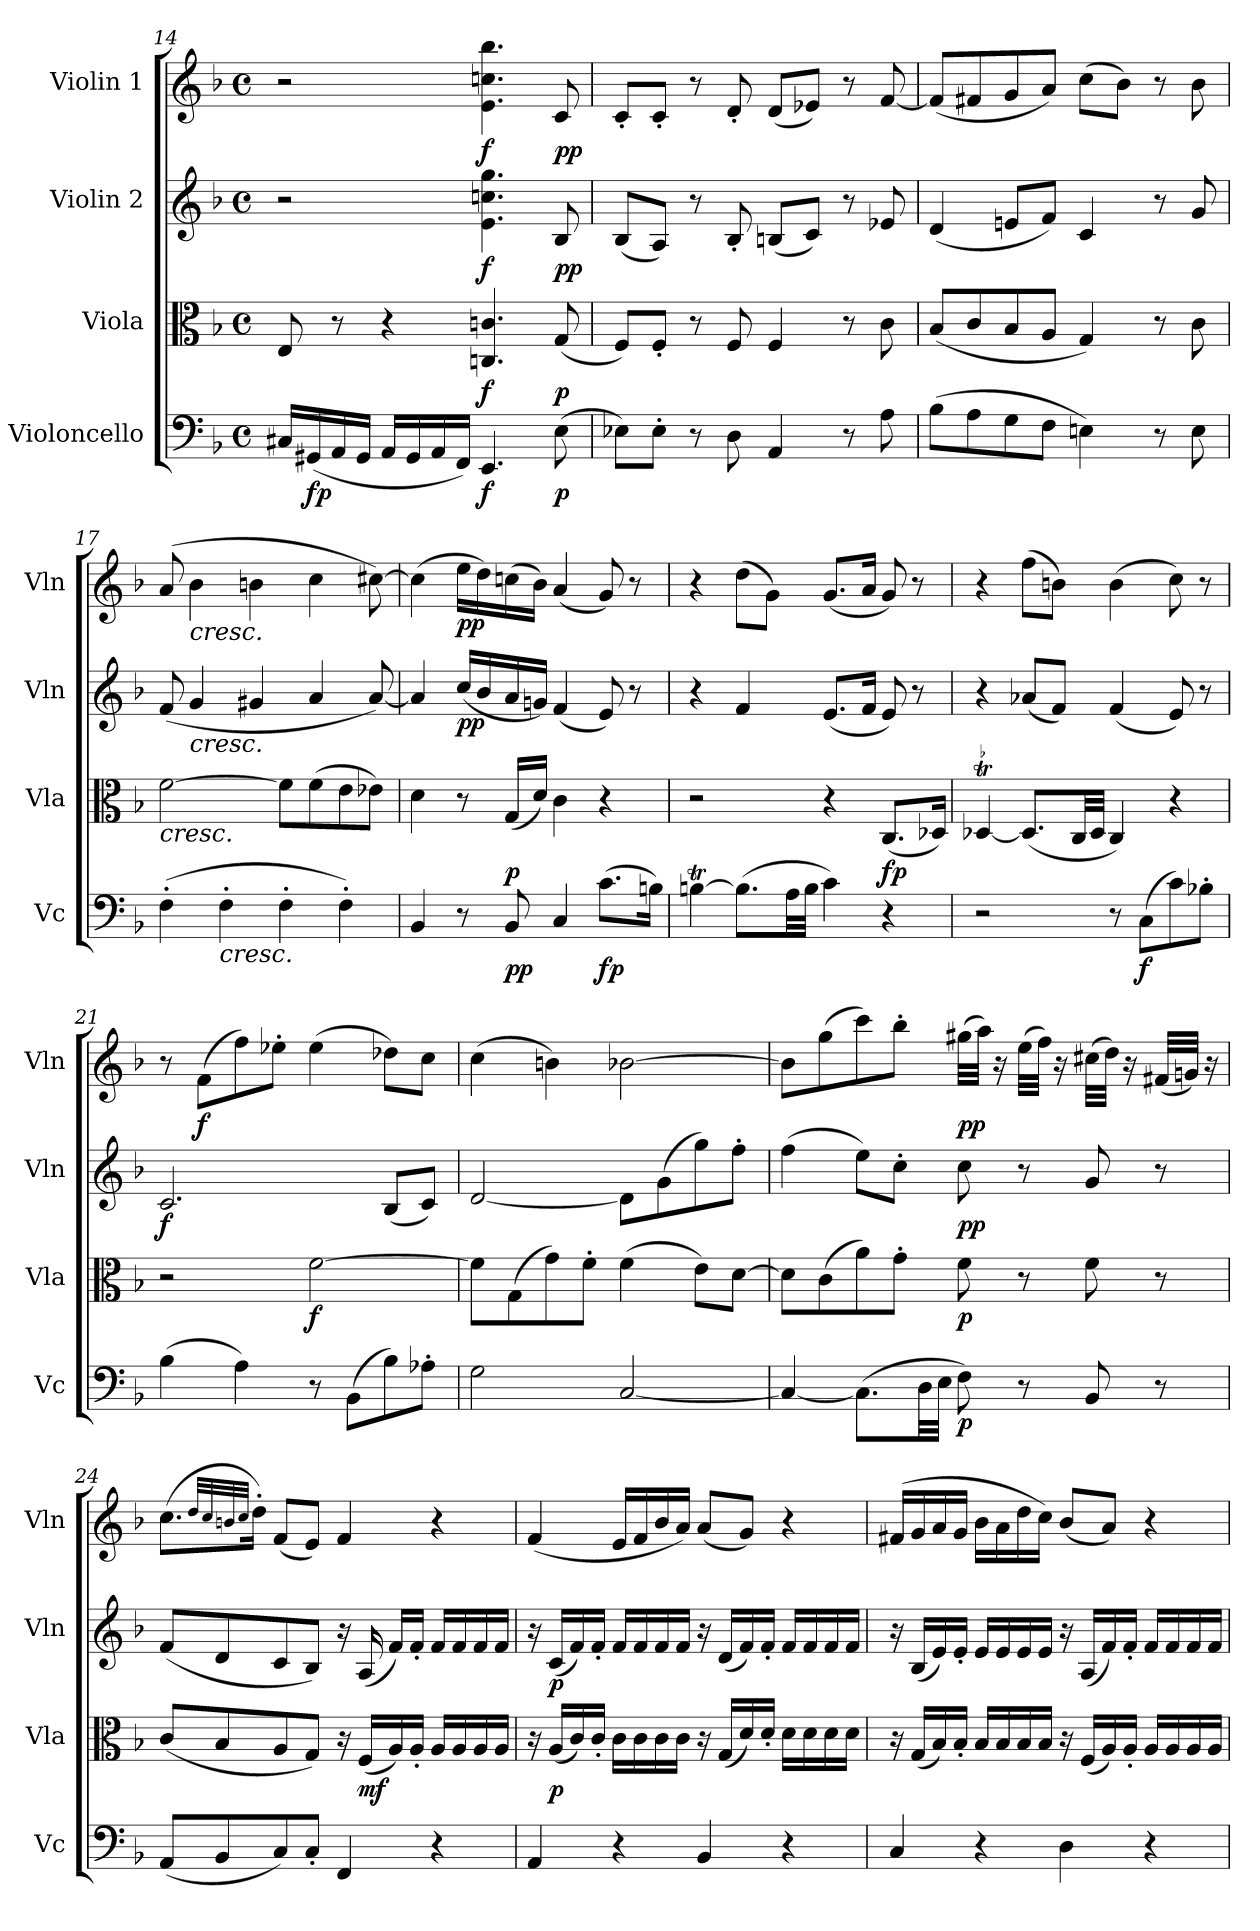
**kern	**dynam	**kern	**dynam	**kern	**dynam	**kern	**dynam
*part4	*part4	*part3	*part3	*part2	*part2	*part1	*part1
*staff4	*staff4	*staff3	*staff3	*staff2	*staff2	*staff1	*staff1
*I"Violoncello	*	*I"Viola	*	*I"Violin 2	*	*I"Violin 1	*
*I'Vc	*	*I'Vla	*	*I'Vln	*	*I'Vln	*
*clefF4	*	*clefC3	*	*clefG2	*	*clefG2	*
*k[b-]	*	*k[b-]	*	*k[b-]	*	*k[b-]	*
*M4/4	*	*M4/4	*	*M4/4	*	*M4/4	*
*met(c)	*	*met(c)	*	*met(c)	*	*met(c)	*
=14	=14	=14	=14	=14	=14	=14	=14
16C#X/LL	.	8E/	.	2r	.	2r	.
!	!LO:DY:b	!	!	!	!	!	!
(16GG#X/	fp	.	.	.	.	.	.
16AA/	.	8r	.	.	.	.	.
16GG#/JJ	.	.	.	.	.	.	.
16AA/LL	.	4r	.	.	.	.	.
16GG#/	.	.	.	.	.	.	.
16AA/	.	.	.	.	.	.	.
16FF/JJ)	.	.	.	.	.	.	.
!	!LO:DY:b	!	!LO:DY:b	!	!LO:DY:b	!	!LO:DY:b
4.EE/	f	4.Cn/ 4.cn/	f	4.e\ 4.ccn\ 4.gg\	f	4.e\ 4.ccn\ 4.bb-\	f
!	!LO:DY:b	!	!LO:DY:b	!	!LO:DY:b	!	!
!	!	!	!	!	!LO:DY:n=1:b	!	!LO:DY:b
!	!	!	!	!	!	!	!LO:DY:n=1:b
(8E\	p	(<8G/	p	8B-/	p p	8c/	p p
=15	=15	=15	=15	=15	=15	=15	=15
8E-X\L)	.	8F/L)	.	(<8B-/L	.	8c'/L	.
8E-'\J	.	8F'/J	.	8A/J)	.	8c'/J	.
8r	.	8r	.	8r	.	8r	.
8D\	.	8F/	.	8B-'/	.	8d'/	.
4AA/	.	4F/	.	(<8Bn/L	.	(<8d/L	.
.	.	.	.	8c/J)	.	8e-X/J)	.
8r	.	8r	.	8r	.	8r	.
8A\	.	8c\	.	8e-X/	.	[<8f/	.
=16	=16	=16	=16	=16	=16	=16	=16
(>8B-\L	.	(<8B-/L	.	(<4d/	.	(<8f/L]	.
8A\	.	8c/	.	.	.	8f#X/	.
8G\	.	8B-/	.	8en/L	.	8g/	.
8F\J	.	8A/J	.	8f/J)	.	8a/J)	.
4En\)	.	4G/)	.	4c/	.	(>8cc\L	.
.	.	.	.	.	.	8b-\J)	.
8r	.	8r	.	8r	.	8r	.
8E\	.	8c\	.	8g/	.	8b-\	.
!!LO:PB:g=z
=17	=17	=17	=17	=17	=17	=17	=17
!	!	!LO:TX:b:i:t=cresc.	!	!	!	!	!
(4F'\	.	[>2f\	.	(<8f/	.	(>8a/	.
!	!	!	!	!	!	!LO:TX:b:i:t=cresc.	!
!	!	!	!	!LO:TX:b:i:t=cresc.	!	!	!
.	.	.	.	4g/	.	4b-\	.
!LO:TX:b:i:t=cresc.	!	!	!	!	!	!	!
4F'\	.	.	.	.	.	.	.
.	.	.	.	4g#X/	.	4bn\	.
4F'\	.	8f\L]	.	.	.	.	.
.	.	(>8f\	.	4a/	.	4cc\	.
4F'\)	.	8e\	.	.	.	.	.
.	.	8e-X\J)	.	[<8a/)	.	[>8cc#X\)	.
=18	=18	=18	=18	=18	=18	=18	=18
4BB-/	.	4d\	.	4a/]	.	(>4cc#\]	.
!	!	!	!	!	!LO:DY:b	!	!
!	!	!	!	!	!LO:DY:n=1:b	!	!LO:DY:b
!	!	!	!	!	!	!	!LO:DY:n=1:b
8r	.	8r	.	(16cc/LL	p p	16ee\LL	p p
.	.	.	.	16b-/	.	16dd\)	.
!	!LO:DY:b	!	!	!	!	!	!
!	!LO:DY:n=1:b	!	!LO:DY:b	!	!	!	!
8BB-/	p p	(16G/LL	p	16a/	.	(>16ccn\	.
.	.	16d/JJ)	.	16gn/JJ)	.	16b-\JJ)	.
4C/	.	4c\	.	(<4f/	.	(<4a/	.
!	!LO:DY:n=2:b	!	!	!	!	!	!
(>8.c\L	fp	4r	.	8e/)	.	8g/)	.
.	.	.	.	8r	.	8r	.
16Bn\Jk)	.	.	.	.	.	.	.
=19	=19	=19	=19	=19	=19	=19	=19
[>4Bnt\	.	2r	.	4r	.	4r	.
(>8.B\L]	.	.	.	4f/	.	(>8dd\L	.
.	.	.	.	.	.	8g\J)	.
32A\LL	.	.	.	.	.	.	.
32B\JJJ	.	.	.	.	.	.	.
4c\)	.	4r	.	(<8.e/L	.	(>8.g/L	.
.	.	.	.	16f/Jk	.	16a/Jk	.
!	!	!	!LO:DY:b	!	!	!	!
4r	.	(<8.C/L	fp	8e/)	.	8g/)	.
.	.	.	.	8r	.	8r	.
.	.	16D-X/Jk)	.	.	.	.	.
=20	=20	=20	=20	=20	=20	=20	=20
2r	.	[<4D-XT/	.	4r	.	4r	.
.	.	(<8.D-/L]	.	(8a-X/L	.	(8ff\L	.
.	.	.	.	8f/J)	.	8bn\J)	.
.	.	32C/LL	.	.	.	.	.
.	.	32D-/JJJ	.	.	.	.	.
8r	.	4C/)	.	(<4f/	.	(>4b\	.
!	!LO:DY:b	!	!	!	!	!	!
(8C\L	f	.	.	.	.	.	.
8c\)	.	4r	.	8e/)	.	8cc\)	.
8B-X'\J	.	.	.	8r	.	8r	.
=21	=21	=21	=21	=21	=21	=21	=21
!	!	!	!	!	!LO:DY:b	!	!
(>4B-\	.	2r	.	2.c/	f	8r	.
!	!	!	!	!	!	!	!LO:DY:b
.	.	.	.	.	.	(8f\L	f
4A\)	.	.	.	.	.	8ff\)	.
.	.	.	.	.	.	8ee-X'\J	.
!	!	!	!LO:DY:b	!	!	!	!
8r	.	[>2f\	f	.	.	(>4ee-\	.
(8BB-\L	.	.	.	.	.	.	.
8B-\)	.	.	.	(<8B-/L	.	8dd-X\L)	.
8A-X'\J	.	.	.	8c/J)	.	8cc\J	.
!!LO:LB:g=z
=22	=22	=22	=22	=22	=22	=22	=22
2G\	.	8f\L]	.	[<2d/	.	(4cc\	.
.	.	(8G\	.	.	.	.	.
.	.	8g\)	.	.	.	4bn\)	.
.	.	8f'\J	.	.	.	.	.
[<2C/	.	(>4f\	.	8d\L]	.	[>2b-X\	.
.	.	.	.	(8g\	.	.	.
.	.	8e\L)	.	8gg\)	.	.	.
.	.	[>8d\J	.	8ff'\J	.	.	.
=23	=23	=23	=23	=23	=23	=23	=23
4C/_	.	8d\L]	.	(>4ff\	.	8b-\L]	.
.	.	(8c\	.	.	.	(>8gg\	.
(8.C\L]	.	8a\)	.	8ee\L)	.	8ccc\)	.
.	.	8g'\J	.	8cc'\J	.	8bb-'\J	.
32D\LL	.	.	.	.	.	.	.
32E\JJJ	.	.	.	.	.	.	.
!	!LO:DY:b	!	!LO:DY:b	!	!LO:DY:b	!	!
!	!	!	!	!	!LO:DY:n=1:b	!	!LO:DY:b
!	!	!	!	!	!	!	!LO:DY:n=1:b
8F\)	p	8f\	p	8cc\	p p	(>32gg#X\LLL	p p
.	.	.	.	.	.	32aa\JJJ)	.
.	.	.	.	.	.	16r	.
8r	.	8r	.	8r	.	(>32ee\LLL	.
.	.	.	.	.	.	32ff\JJJ)	.
.	.	.	.	.	.	16r	.
8BB-/	.	8f\	.	8g/	.	(>32cc#X\LLL	.
.	.	.	.	.	.	32dd\JJJ)	.
.	.	.	.	.	.	16r	.
8r	.	8r	.	8r	.	(<32f#X/LLL	.
.	.	.	.	.	.	32gn/JJJ)	.
.	.	.	.	.	.	16r	.
=24	=24	=24	=24	=24	=24	=24	=24
(<8AA/L	.	(<8c/L	.	(<8f/L	.	(8.cc\L	.
8BB-/	.	8B-/	.	8d/	.	.	.
.	.	.	.	.	.	32qdd/LLL	.
.	.	.	.	.	.	32qcc/	.
.	.	.	.	.	.	32qbn/	.
.	.	.	.	.	.	32qcc/JJJ	.
.	.	.	.	.	.	16dd'\Jk)	.
8C/)	.	8A/	.	8c/	.	(<8f/L	.
8C'/J	.	8G/J)	.	8B-/J)	.	8e/J)	.
4FF/	.	16r	.	16r	.	4f/	.
!	!	!	!LO:DY:b	!	!LO:DY:b	!	!
!	!	!	!	!	!LO:DY:n=1:b	!	!
.	.	(<16F/LL	mf	(<16A/	mf mf	.	.
.	.	16A/)	.	16f/LL)	.	.	.
.	.	16A'/JJ	.	16f'</JJ	.	.	.
4r	.	16A/LL	.	16f/LL	.	4r	.
.	.	16A/	.	16f/	.	.	.
.	.	16A/	.	16f/	.	.	.
.	.	16A/JJ	.	16f/JJ	.	.	.
!!LO:PB:g=z
=25	=25	=25	=25	=25	=25	=25	=25
4AA/	.	16r	.	16r	.	(<4f/	.
!	!	!	!LO:DY:b	!	!LO:DY:b	!	!
.	.	(16A/LL	p	(16c/LL	p	.	.
.	.	16c/)	.	16f/)	.	.	.
.	.	16c'/JJ	.	16f'/JJ	.	.	.
4r	.	16c\LL	.	16f/LL	.	16e/LL	.
.	.	16c\	.	16f/	.	16f/	.
.	.	16c\	.	16f/	.	16b-/	.
.	.	16c\JJ	.	16f/JJ	.	16a/JJ)	.
4BB-/	.	16r	.	16r	.	(<8a/L	.
.	.	(16G/LL	.	(16d/LL	.	.	.
.	.	16d/)	.	16f/)	.	8g/J)	.
.	.	16d'/JJ	.	16f'/JJ	.	.	.
4r	.	16d\LL	.	16f/LL	.	4r	.
.	.	16d\	.	16f/	.	.	.
.	.	16d\	.	16f/	.	.	.
.	.	16d\JJ	.	16f/JJ	.	.	.
=26	=26	=26	=26	=26	=26	=26	=26
4C/	.	16r	.	16r	.	(>16f#X/LL	.
.	.	(<16G/LL	.	(<16B-/LL	.	16g/	.
.	.	16B-/)	.	16e/)	.	16a/	.
.	.	16B-'/JJ	.	16e'</JJ	.	16g/JJ	.
4r	.	16B-/LL	.	16e/LL	.	16b-\LL	.
.	.	16B-/	.	16e/	.	16a\	.
.	.	16B-/	.	16e/	.	16dd\	.
.	.	16B-/JJ	.	16e/JJ	.	16cc\JJ)	.
4D\	.	16r	.	16r	.	(<8b-/L	.
.	.	(16F/LL	.	(<16A/LL	.	.	.
.	.	16A/)	.	16f/)	.	8a/J)	.
.	.	16A'/JJ	.	16f'</JJ	.	.	.
4r	.	16A/LL	.	16f/LL	.	4r	.
.	.	16A/	.	16f/	.	.	.
.	.	16A/	.	16f/	.	.	.
.	.	16A/JJ	.	16f/JJ	.	.	.
=	=	=	=	=	=	=	=
*-	*-	*-	*-	*-	*-	*-	*-
